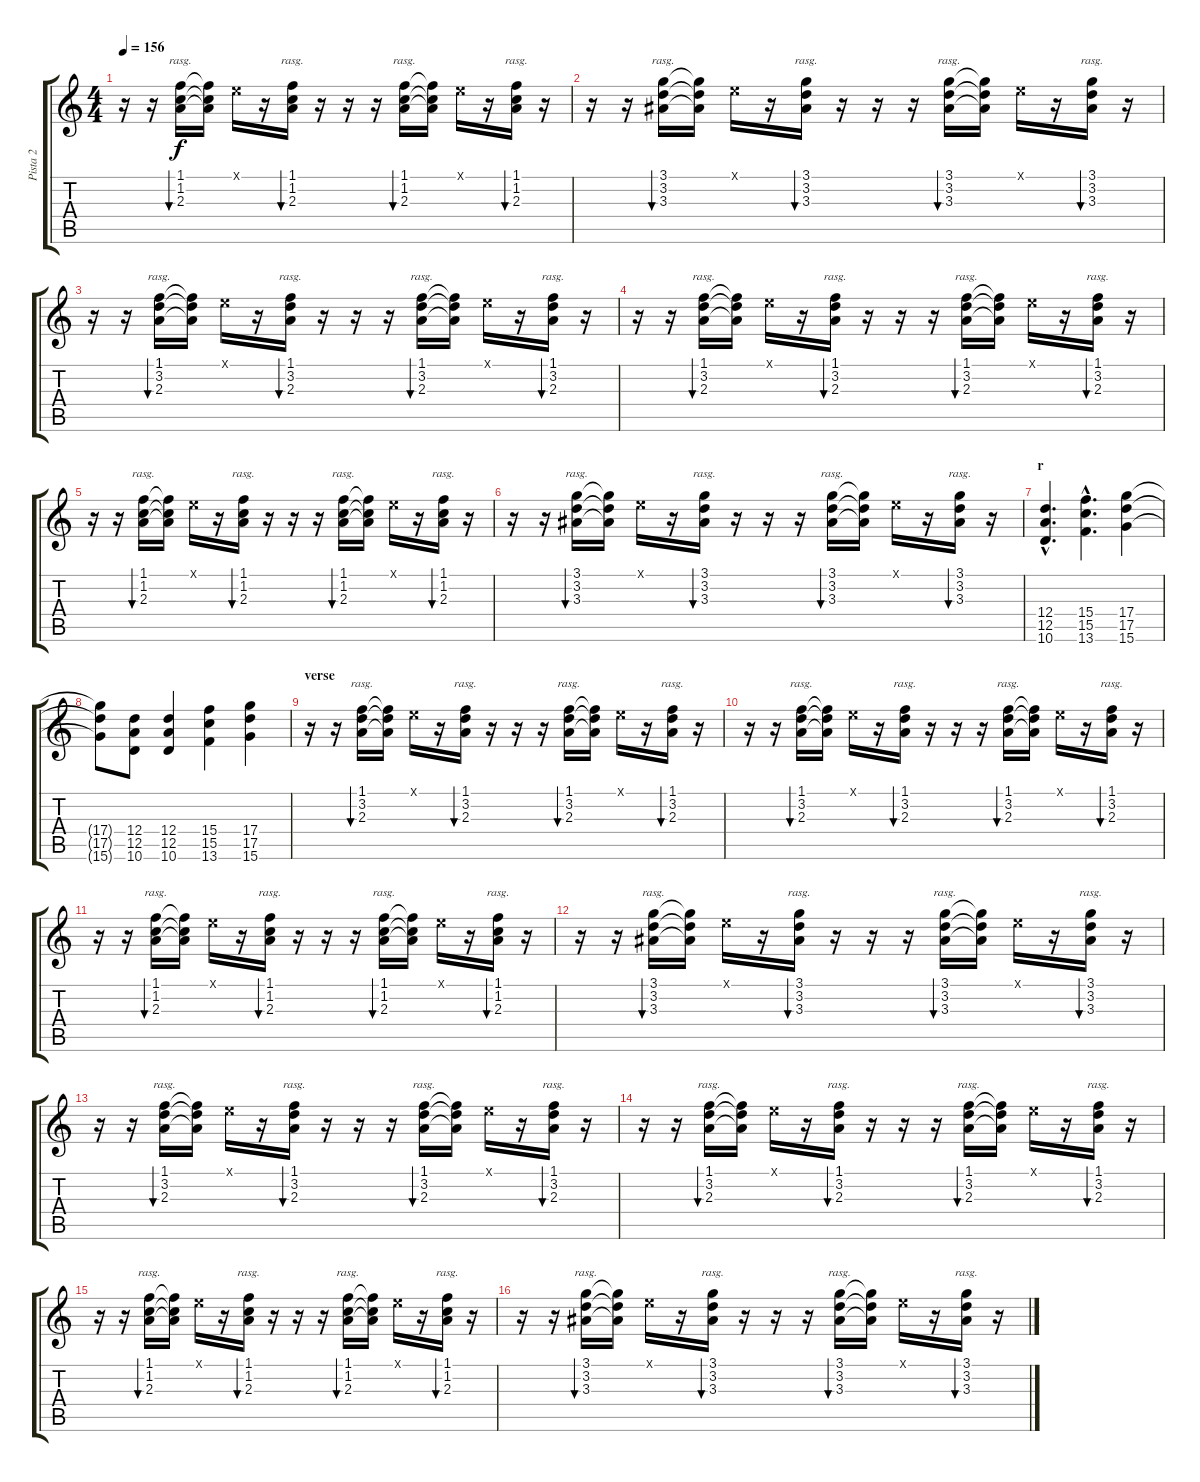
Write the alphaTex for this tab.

\track ("Pista 2" "Pista 2") {instrument overdrivenguitar}
\staff {score tabs}
\tuning (E4 B3 G3 D3 A2 E2) {hide}
\ts (4 4)
\tempo 156
\clef g2
\ks c
r.16{dy f} r.16 (1.1 1.2 2.3).16{bu 480 rasg ii} (1.1{t} 1.2{t} 2.3{t}).16 0.1{x}.16 r.16 (1.1 1.2 2.3).16{bu 480 rasg ii} r.16 r.16 r.16 (1.1 1.2 2.3).16{bu 480 rasg ii} (1.1{t} 1.2{t} 2.3{t}).16 0.1{x}.16 r.16 (1.1 1.2 2.3).16{bu 480 rasg ii} r.16 |
r.16 r.16 (3.1 3.2 3.3).16{bu 480 rasg ii} (3.1{t} 3.2{t} 3.3{t}).16 0.1{x}.16 r.16 (3.1 3.2 3.3).16{bu 480 rasg ii} r.16 r.16 r.16 (3.1 3.2 3.3).16{bu 480 rasg ii} (3.1{t} 3.2{t} 3.3{t}).16 0.1{x}.16 r.16 (3.1 3.2 3.3).16{bu 480 rasg ii} r.16 |
r.16{instrument electricguitarclean} r.16 (1.1 3.2 2.3).16{bu 480 rasg ii} (1.1{t} 3.2{t} 2.3{t}).16 0.1{x}.16 r.16 (1.1 3.2 2.3).16{bu 480 rasg ii} r.16 r.16 r.16 (1.1 3.2 2.3).16{bu 480 rasg ii} (1.1{t} 3.2{t} 2.3{t}).16 0.1{x}.16 r.16 (1.1 3.2 2.3).16{bu 480 rasg ii} r.16 |
r.16 r.16 (1.1 3.2 2.3).16{bu 480 rasg ii} (1.1{t} 3.2{t} 2.3{t}).16 0.1{x}.16 r.16 (1.1 3.2 2.3).16{bu 480 rasg ii} r.16 r.16 r.16 (1.1 3.2 2.3).16{bu 480 rasg ii} (1.1{t} 3.2{t} 2.3{t}).16 0.1{x}.16 r.16 (1.1 3.2 2.3).16{bu 480 rasg ii} r.16 |
r.16 r.16 (1.1 1.2 2.3).16{bu 480 rasg ii} (1.1{t} 1.2{t} 2.3{t}).16 0.1{x}.16 r.16 (1.1 1.2 2.3).16{bu 480 rasg ii} r.16 r.16 r.16 (1.1 1.2 2.3).16{bu 480 rasg ii} (1.1{t} 1.2{t} 2.3{t}).16 0.1{x}.16 r.16 (1.1 1.2 2.3).16{bu 480 rasg ii} r.16 |
r.16 r.16 (3.1 3.2 3.3).16{bu 480 rasg ii} (3.1{t} 3.2{t} 3.3{t}).16 0.1{x}.16 r.16 (3.1 3.2 3.3).16{bu 480 rasg ii} r.16 r.16 r.16 (3.1 3.2 3.3).16{bu 480 rasg ii} (3.1{t} 3.2{t} 3.3{t}).16 0.1{x}.16 r.16 (3.1 3.2 3.3).16{bu 480 rasg ii} r.16 |
\section ("" "r")
(12.4{hac} 12.5{hac} 10.6{hac}).4{d instrument overdrivenguitar} (15.4{hac} 15.5{hac} 13.6{hac}).4{d} (17.4 17.5 15.6).4 |
(17.4{t} 17.5{t} 15.6{t}).8 (12.4 12.5 10.6).8 (12.4 12.5 10.6).4 (15.4 15.5 13.6).4 (17.4 17.5 15.6).4 |
\section ("" "verse")
r.16{instrument electricguitarclean} r.16 (1.1 3.2 2.3).16{bu 480 rasg ii} (1.1{t} 3.2{t} 2.3{t}).16 0.1{x}.16 r.16 (1.1 3.2 2.3).16{bu 480 rasg ii} r.16 r.16 r.16 (1.1 3.2 2.3).16{bu 480 rasg ii} (1.1{t} 3.2{t} 2.3{t}).16 0.1{x}.16 r.16 (1.1 3.2 2.3).16{bu 480 rasg ii} r.16 |
r.16 r.16 (1.1 3.2 2.3).16{bu 480 rasg ii} (1.1{t} 3.2{t} 2.3{t}).16 0.1{x}.16 r.16 (1.1 3.2 2.3).16{bu 480 rasg ii} r.16 r.16 r.16 (1.1 3.2 2.3).16{bu 480 rasg ii} (1.1{t} 3.2{t} 2.3{t}).16 0.1{x}.16 r.16 (1.1 3.2 2.3).16{bu 480 rasg ii} r.16 |
r.16 r.16 (1.1 1.2 2.3).16{bu 480 rasg ii} (1.1{t} 1.2{t} 2.3{t}).16 0.1{x}.16 r.16 (1.1 1.2 2.3).16{bu 480 rasg ii} r.16 r.16 r.16 (1.1 1.2 2.3).16{bu 480 rasg ii} (1.1{t} 1.2{t} 2.3{t}).16 0.1{x}.16 r.16 (1.1 1.2 2.3).16{bu 480 rasg ii} r.16 |
r.16 r.16 (3.1 3.2 3.3).16{bu 480 rasg ii} (3.1{t} 3.2{t} 3.3{t}).16 0.1{x}.16 r.16 (3.1 3.2 3.3).16{bu 480 rasg ii} r.16 r.16 r.16 (3.1 3.2 3.3).16{bu 480 rasg ii} (3.1{t} 3.2{t} 3.3{t}).16 0.1{x}.16 r.16 (3.1 3.2 3.3).16{bu 480 rasg ii} r.16 |
r.16{instrument electricguitarclean} r.16 (1.1 3.2 2.3).16{bu 480 rasg ii} (1.1{t} 3.2{t} 2.3{t}).16 0.1{x}.16 r.16 (1.1 3.2 2.3).16{bu 480 rasg ii} r.16 r.16 r.16 (1.1 3.2 2.3).16{bu 480 rasg ii} (1.1{t} 3.2{t} 2.3{t}).16 0.1{x}.16 r.16 (1.1 3.2 2.3).16{bu 480 rasg ii} r.16 |
r.16 r.16 (1.1 3.2 2.3).16{bu 480 rasg ii} (1.1{t} 3.2{t} 2.3{t}).16 0.1{x}.16 r.16 (1.1 3.2 2.3).16{bu 480 rasg ii} r.16 r.16 r.16 (1.1 3.2 2.3).16{bu 480 rasg ii} (1.1{t} 3.2{t} 2.3{t}).16 0.1{x}.16 r.16 (1.1 3.2 2.3).16{bu 480 rasg ii} r.16 |
r.16 r.16 (1.1 1.2 2.3).16{bu 480 rasg ii} (1.1{t} 1.2{t} 2.3{t}).16 0.1{x}.16 r.16 (1.1 1.2 2.3).16{bu 480 rasg ii} r.16 r.16 r.16 (1.1 1.2 2.3).16{bu 480 rasg ii} (1.1{t} 1.2{t} 2.3{t}).16 0.1{x}.16 r.16 (1.1 1.2 2.3).16{bu 480 rasg ii} r.16 |
r.16 r.16 (3.1 3.2 3.3).16{bu 480 rasg ii} (3.1{t} 3.2{t} 3.3{t}).16 0.1{x}.16 r.16 (3.1 3.2 3.3).16{bu 480 rasg ii} r.16 r.16 r.16 (3.1 3.2 3.3).16{bu 480 rasg ii} (3.1{t} 3.2{t} 3.3{t}).16 0.1{x}.16 r.16 (3.1 3.2 3.3).16{bu 480 rasg ii} r.16
